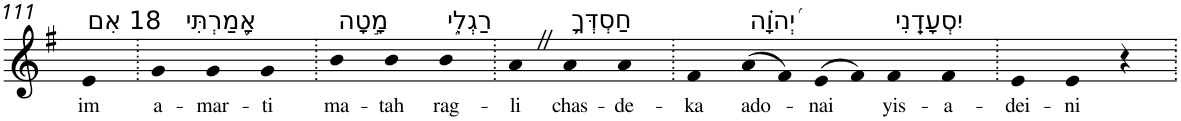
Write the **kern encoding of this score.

**kern	**text
*part1	*part1
*staff1	*staff1
*I"Piano	*
*I'Pno	*
!!LO:PB:g=z
*clefG2	*
*k[f#]	*
*G:	*
=111	=111
!LO:TX:a:t=18 אִם	!
!	!LO:LY:b
4e	im
=112.	=112.
!LO:TX:a:t=אָ֭מַרְתִּי	!
!	!LO:LY:b
4g	a-
!	!LO:LY:b
4g	-mar-
!	!LO:LY:b
4g	-ti
=113.	=113.
!LO:TX:a:t=מָ֣טָה	!
!	!LO:LY:b
4b	ma-
!	!LO:LY:b
4b	-tah
!LO:TX:a:t=רַגְלִ֑י	!
!	!LO:LY:b
4b	rag-
=114.	=114.
!	!LO:LY:b
4aZ	-li
!LO:TX:a:t=חַסְדְּךָ֥	!
!	!LO:LY:b
4a	chas-
!	!LO:LY:b
4a	-de-
=115.	=115.
!	!LO:LY:b
4f#	-ka
!LO:TX:a:t=יְ֝הוָ֗ה	!
!	!LO:LY:b
(>8a	ado-
8f#)	.
!	!LO:LY:b
(>8e	-nai
8f#)	.
!LO:TX:a:t=יִסְעָדֵֽנִי	!
!	!LO:LY:b
4f#	yis-
!	!LO:LY:b
4f#	-a-
=116.	=116.
!	!LO:LY:b
4e	-dei-
!	!LO:LY:b
4e	-ni
4r	.
=.	=.
*-	*-
